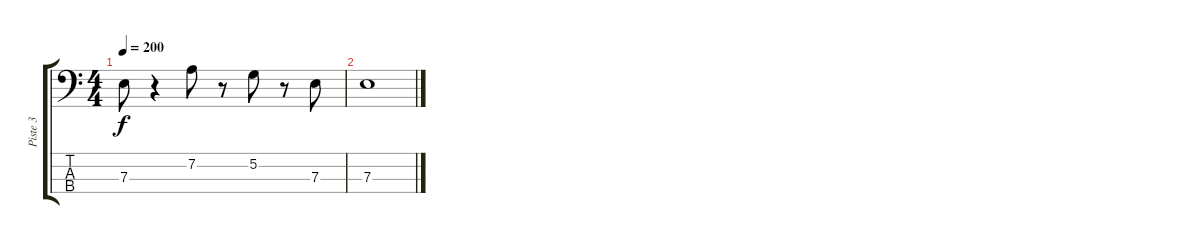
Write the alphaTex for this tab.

\track ("Piste 3" "Piste 3") {instrument electricbasspick}
\staff {score tabs}
\tuning (G2 D2 A1 E1) {hide}
\ts (4 4)
\tempo 200
\clef f4
\ks c
7.3.8{dy f} r.4 7.2.8 r.8 5.2.8 r.8 7.3.8 |
7.3.1
